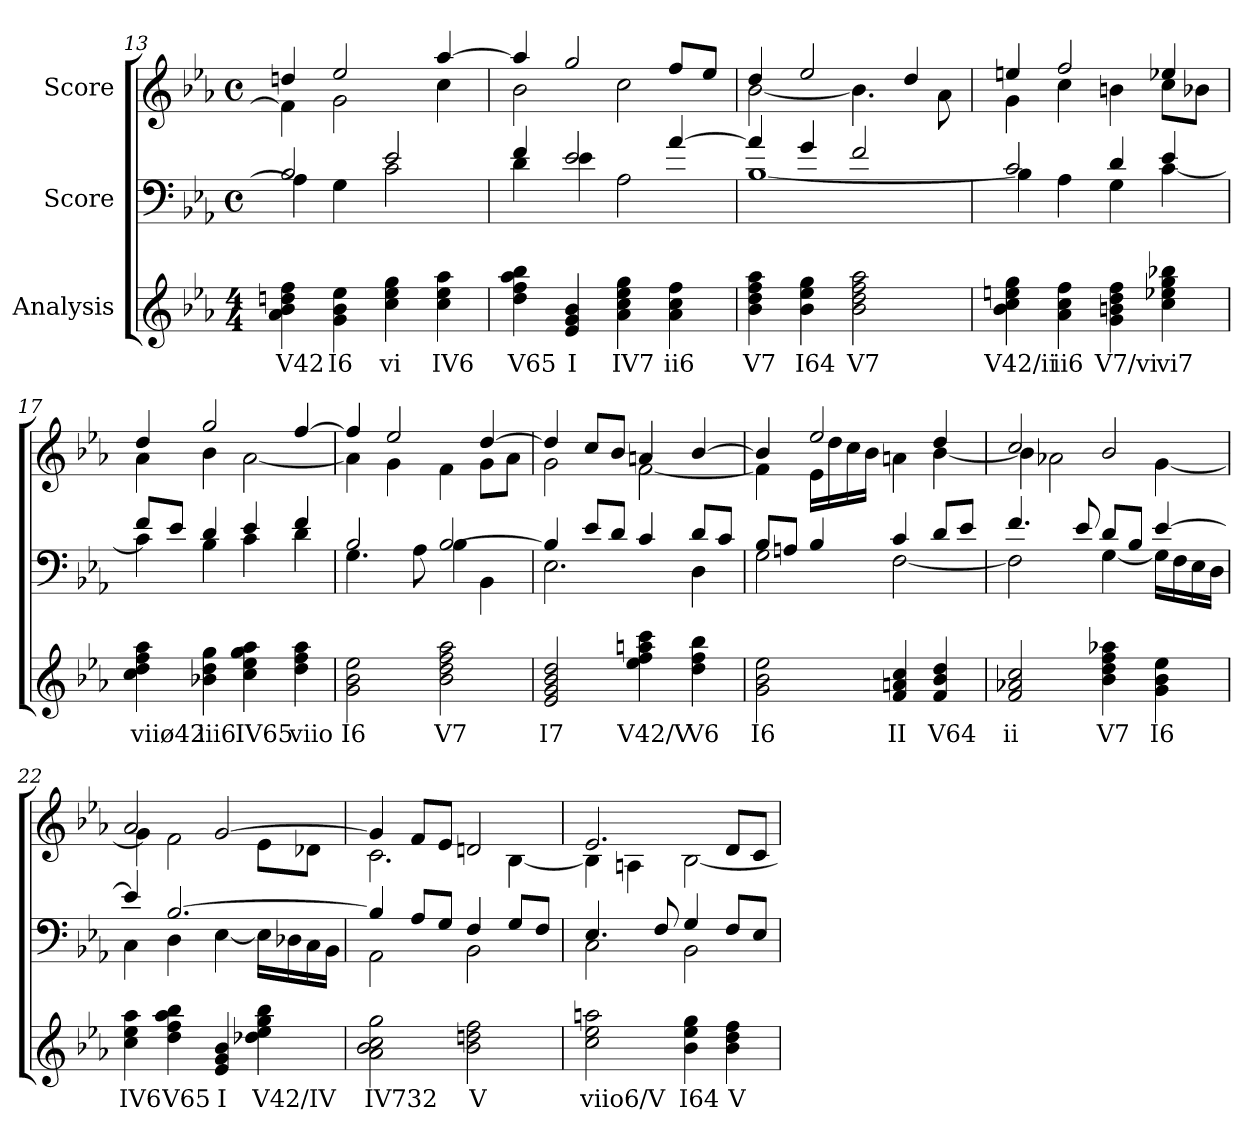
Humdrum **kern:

**kern	**text	**kern	**kern
*part3	*part3	*part2	*part1
*staff3	*staff3	*staff2	*staff1
*I"Analysis	*	*I"Score	*I"Score
!!LO:LB:g=z
*	*	*clefF4	*clefG2
*k[b-e-a-]	*	*k[b-e-a-]	*k[b-e-a-]
*M4/4	*	*M4/4	*M4/4
*	*	*met(c)	*met(c)
=13	=13	=13	=13
*	*	*^	*^
4a- 4b- 4ddn 4ff	V42	2B-/	4A-\]	4ddni/	4f\]
4g 4b- 4ee-	I6	.	4G\	2ee-/	2g\
4cc 4ee- 4gg	vi	2e-/	2c\	.	.
4cc 4ee- 4aa-	IV6	.	.	[4aa-/	4cc\
=14	=14	=14	=14	=14	=14
4dd 4ff 4aa- 4bb-	V65	4f/	4d\	4aa-/]	2b-\
4e- 4g 4b-	I	2e-/	4e-\	2gg/	.
4a- 4cc 4ee- 4gg	IV7	.	2A-\	.	2cc\
4a- 4cc 4ff	ii6	[4a-/	.	8ff/L	.
.	.	.	.	8ee-/J	.
=15	=15	=15	=15	=15	=15
4b- 4dd 4ff 4aa-	V7	4a-/]	[1B-	4dd/	[2b-\
4b- 4ee- 4gg	I64	4g/	.	2ee-/	.
2b- 2dd 2ff 2aa-	V7	2f/	.	.	4.b-\]
.	.	.	.	4dd/	.
.	.	.	.	.	8a-\
=16	=16	=16	=16	=16	=16
4b- 4cc 4een 4gg	V42/ii	2c/	4B-\]	4een/	4g\
4a- 4cc 4ff	ii6	.	4A-\	2ff/	4cc\
4g 4bn 4dd 4ff	V7/vi	4d/	4G\	.	4bn\
4cc 4ee-X 4gg 4bb-X	vi7	4e-/	[4c\	4ee-X/	8cc\L
.	.	.	.	.	8b-X\J
=17	=17	=17	=17	=17	=17
4cc 4dd 4ff 4aa-	viiø42	8f/L	4c\]	4dd/	4a-\
.	.	8e-/J	.	.	.
4b-X 4dd 4gg	iii6	4d/	4B-\	2gg/	4b-\
4cc 4ee- 4gg 4aa-	IV65	4e-/	4c\	.	[2a-\
4dd 4ff 4aa-	viio	4f/	4d\	[4ff/	.
=18	=18	=18	=18	=18	=18
2g 2b- 2ee-	I6	2B-/	4.G\	4ff/]	4a-\]
.	.	.	.	2ee-/	4g\
.	.	.	8A-\	.	.
2b- 2dd 2ff 2aa-	V7	[2B-/	4B-\	.	4f\
.	.	.	4BB-\	[4dd/	8g\L
.	.	.	.	.	8a-\J
!!LO:LB:g=z	!!
=19	=19	=19	=19	=19	=19
2e- 2g 2b- 2dd	I7	4B-/]	2.E-\	4dd/]	2g\
.	.	8e-/L	.	8cc/L	.
.	.	8d/J	.	8b-/J	.
4ee- 4ff 4aan 4ccc	V42/V	4c/	.	4an/	[2f\
4dd 4ff 4bb-	V6	8d/L	4D\	[4b-/	.
.	.	8c/J	.	.	.
=20	=20	=20	=20	=20	=20
2g 2b- 2ee-	I6	8B-/L	2G\	4b-/]	4f\]
.	.	8An/J	.	.	.
.	.	4B-/	.	2ee-/	16e-\LL
.	.	.	.	.	16dd\
.	.	.	.	.	16cc\
.	.	.	.	.	16b-\JJ
4f 4an 4cc	II	4c/	[2F\	.	4an\
4f 4b- 4dd	V64	8d/L	.	4dd/	[4b-\
.	.	8e-/J	.	.	.
=21	=21	=21	=21	=21	=21
2f 2a-X 2cc	ii	4.f/	2F\]	2cc/	4b-\]
.	.	.	.	.	2a-X\
.	.	8e-/	.	.	.
4b- 4dd 4ff 4aa-X	V7	8d/L	[4G\	2b-/	.
.	.	8B-/J	.	.	.
4g 4b- 4ee-	I6	[4e-/	16G\LL]	.	[4g\
.	.	.	16F\	.	.
.	.	.	16E-\	.	.
.	.	.	16D\JJ	.	.
=22	=22	=22	=22	=22	=22
4cc 4ee- 4aa-	IV6	4e-/]	4C\	2a-/	4g\]
4dd 4ff 4aa- 4bb-	V65	[2.B-/	4D\	.	2f\
4e- 4g 4b-	I	.	[4E-\	[2g/	.
4dd-X 4ee- 4gg 4bb-	V42/IV	.	16E-\LL]	.	8e-\L
.	.	.	16D-X\	.	.
.	.	.	16C\	.	8d-X\J
.	.	.	16BB-\JJ	.	.
=23	=23	=23	=23	=23	=23
2a- 2b- 2cc 2gg	IV732	4B-/]	2AA-\	4g/]	2.c\
.	.	8A-/L	.	8f/L	.
.	.	8G/J	.	8e-/J	.
2b- 2ddn 2ff	V	4F/	2BB-\	2dn/	.
.	.	8G/L	.	.	[4B-\
.	.	8F/J	.	.	.
!!LO:LB:g=z	!!
=24	=24	=24	=24	=24	=24
2cc 2ee- 2aan	viio6/V	4.E-/	2C\	2.e-/	4B-\]
.	.	.	.	.	4An\
.	.	8F/	.	.	.
4b- 4ee- 4gg	I64	4G/	2BB-\	.	[2B-\
4b- 4dd 4ff	V	8F/L	.	8d/L	.
.	.	8E-/J	.	8c/J	.
*	*	*v	*v	*	*
*	*	*	*v	*v
=	=	=	=
*-	*-	*-	*-
